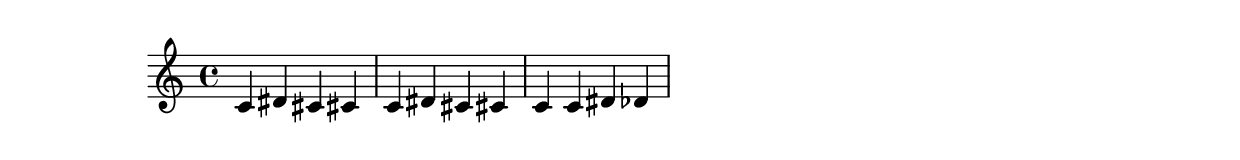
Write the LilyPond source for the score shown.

%% Do not edit this file; it is auto-generated from LSR http://lsr.dsi.unimi.it
%% This file is in the public domain.
\version "2.11.38"

\header {
  lsrtags = "pitches"
 texidoc = "
In early XXth century works, starting with Schönberg, Berg and Webern
(the \"second\" Viennese school), every pitch in the twelve-tone scale
has to be regarded as equal, without any hierarchy such as the
classical (tonal) degrees. Therefore, these composers print one
accidental for each note, even at natural pitches, to emphasize their
new approach to music theory and language. This snippet shows how to
achieve such notation rules with LilyPond. 
" }
% begin verbatim
webernAccidentals = {
    % the 5s are just "a value different from any accidental"
    \set Staff.keySignature = #'((0 . 5) (1 . 5) (2 . 5) (3 . 5)
                                 (4 . 5) (5 . 5) (6 . 5))
    \set Staff.extraNatural = ##f
    #(set-accidental-style 'forget)
}

\layout {
  \context { \Staff \remove "Key_engraver" }
}
\score {
  {
    \webernAccidentals
    c' dis' cis' cis'
    c' dis' cis' cis'
    c' c' dis' des'
  }
}
